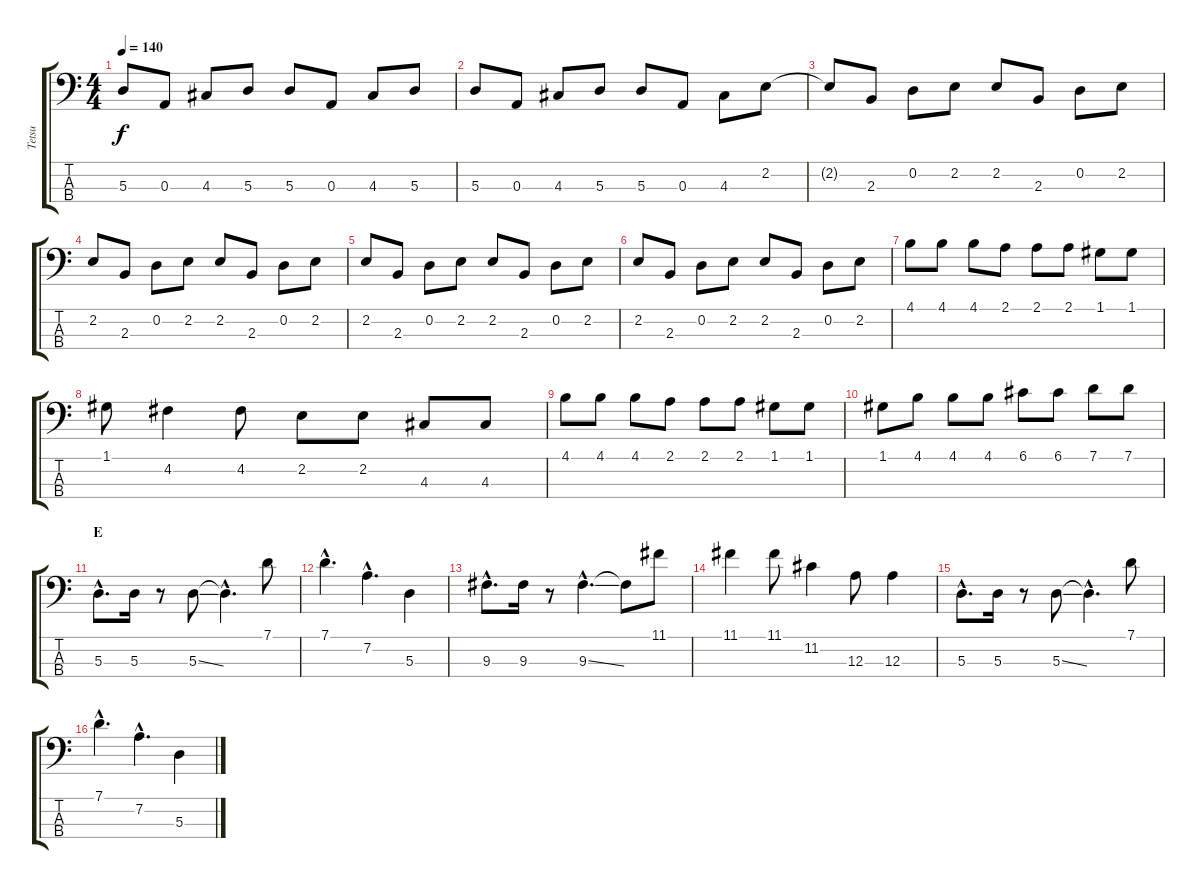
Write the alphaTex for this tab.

\track ("Tetsu" "Tetsu") {instrument electricbasspick}
\staff {score tabs}
\tuning (G2 D2 A1 E1) {hide}
\ts (4 4)
\tempo 140
\clef f4
\ks c
5.3.8{dy f} 0.3.8 4.3.8 5.3.8 5.3.8 0.3.8 4.3.8 5.3.8 |
5.3.8 0.3.8 4.3.8 5.3.8 5.3.8 0.3.8 4.3.8 2.2.8 |
2.2{t}.8 2.3.8 0.2.8 2.2.8 2.2.8 2.3.8 0.2.8 2.2.8 |
2.2.8 2.3.8 0.2.8 2.2.8 2.2.8 2.3.8 0.2.8 2.2.8 |
2.2.8 2.3.8 0.2.8 2.2.8 2.2.8 2.3.8 0.2.8 2.2.8 |
2.2.8 2.3.8 0.2.8 2.2.8 2.2.8 2.3.8 0.2.8 2.2.8 |
4.1.8 4.1.8 4.1.8 2.1.8 2.1.8 2.1.8 1.1.8 1.1.8 |
1.1.8 4.2.4 4.2.8 2.2.8 2.2.8 4.3.8 4.3.8 |
4.1.8 4.1.8 4.1.8 2.1.8 2.1.8 2.1.8 1.1.8 1.1.8 |
1.1.8 4.1.8 4.1.8 4.1.8 6.1.8 6.1.8 7.1.8 7.1.8 |
\section ("" "E")
5.3{hac}.8{d} 5.3.16 r.8 5.3{ss}.8 5.3{hac t}.4{d} 7.1.8 |
7.1{hac}.4{d} 7.2{hac}.4{d} 5.3.4 |
9.3{hac}.8{d} 9.3.16 r.8 9.3{ss hac}.4{d} 9.3{t}.8 11.1.8 |
11.1.4 11.1.8 11.2.4 12.3.8 12.3.4 |
5.3{hac}.8{d} 5.3.16 r.8 5.3{ss}.8 5.3{hac t}.4{d} 7.1.8 |
7.1{hac}.4{d} 7.2{hac}.4{d} 5.3.4
